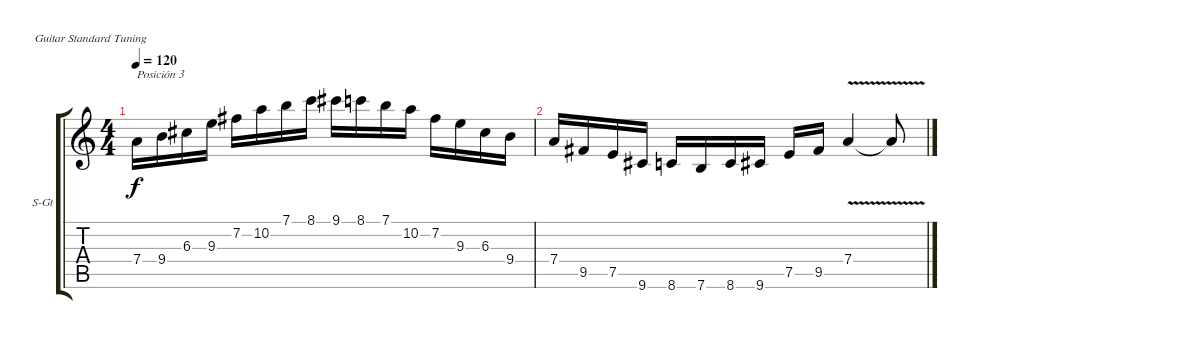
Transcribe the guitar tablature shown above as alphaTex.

\defaultSystemsLayout 4
\bracketExtendMode groupsimilarinstruments
\firstSystemTrackNameOrientation horizontal
\otherSystemsTrackNameOrientation horizontal
\track ("Steel Guitar" "S-Gt") {instrument acousticguitarsteel}
\staff {score tabs}
\tuning (E4 B3 G3 D3 A2 E2)
\ts (4 4)
\tempo 120
\clef g2
\ks c
7.4.16{txt "Posición 3" dy f instrument acousticguitarsteel} 9.4.16 6.3.16 9.3.16 7.2.16 10.2.16 7.1.16 8.1.16 9.1.16 8.1.16 7.1.16 10.2.16 7.2.16 9.3.16 6.3.16 9.4.16 |
7.4.16 9.5.16 7.5.16 9.6.16 8.6.16 7.6.16 8.6.16 9.6.16 7.5.16 9.5.16 7.4{v}.4 7.4{t}.8
